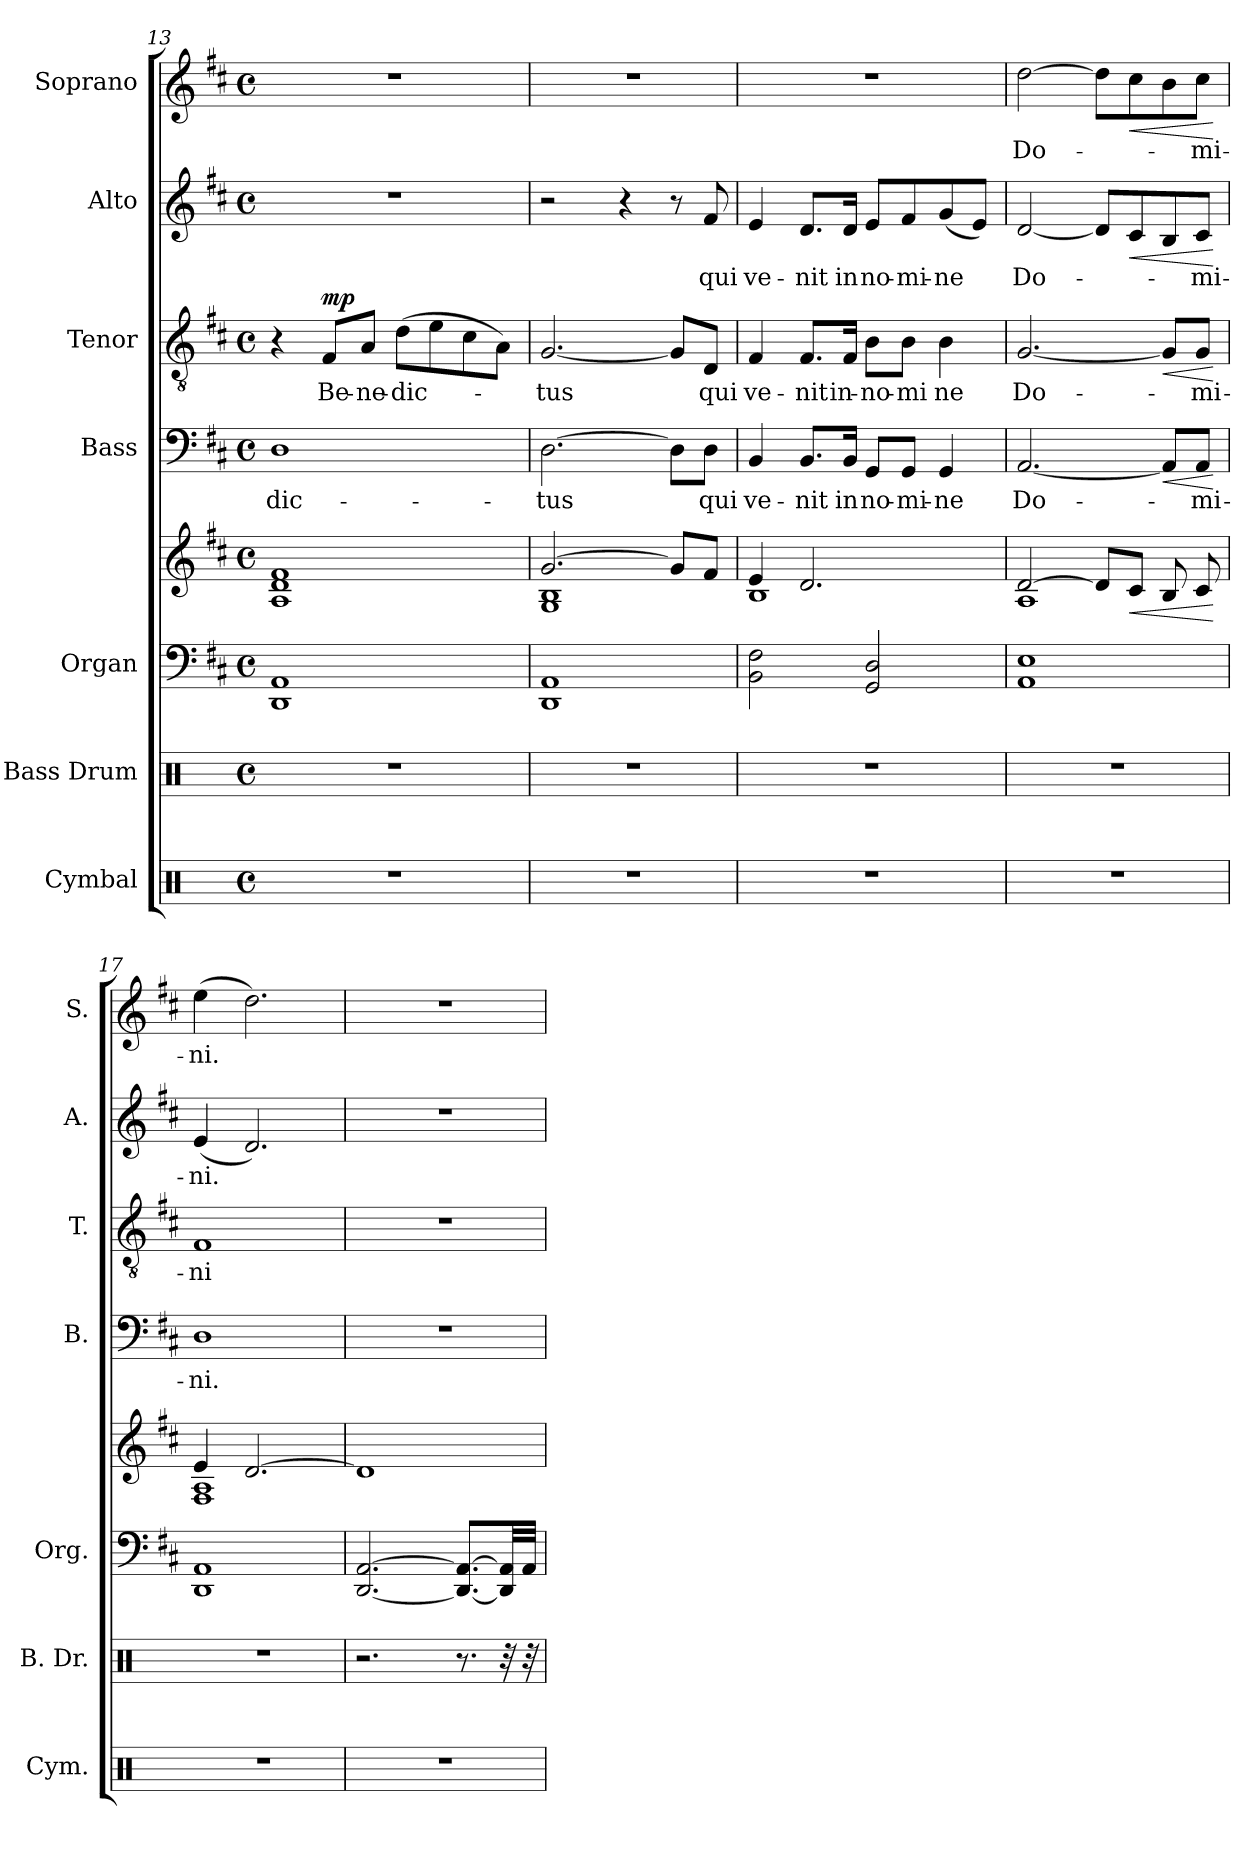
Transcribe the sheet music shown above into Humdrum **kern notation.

**kern	**kern	**kern	**kern	**dynam	**kern	**text	**dynam	**kern	**text	**dynam	**kern	**text	**dynam	**kern	**text	**dynam
*part7	*part6	*part5	*part5	*part5	*part4	*part4	*part4	*part3	*part3	*part3	*part2	*part2	*part2	*part1	*part1	*part1
*staff8	*staff7	*staff6	*staff5	*staff5/6	*staff4	*staff4	*staff4	*staff3	*staff3	*staff3	*staff2	*staff2	*staff2	*staff1	*staff1	*staff1
*I"Cymbal	*I"Bass Drum	*I"Organ	*	*	*I"Bass	*	*	*I"Tenor	*	*	*I"Alto	*	*	*I"Soprano	*	*
*I'Cym.	*I'B. Dr.	*I'Org.	*	*	*I'B.	*	*	*I'T.	*	*	*I'A.	*	*	*I'S.	*	*
!!LO:PB:g=z
*clefX	*clefX	*clefF4	*clefG2	*	*clefF4	*	*	*clefGv2	*	*	*clefG2	*	*	*clefG2	*	*
*k[]	*k[]	*k[f#c#]	*k[f#c#]	*	*k[f#c#]	*	*	*k[f#c#]	*	*	*k[f#c#]	*	*	*k[f#c#]	*	*
*M4/4	*M4/4	*M4/4	*M4/4	*	*M4/4	*	*	*M4/4	*	*	*M4/4	*	*	*M4/4	*	*
*met(c)	*met(c)	*met(c)	*met(c)	*	*met(c)	*	*	*met(c)	*	*	*met(c)	*	*	*met(c)	*	*
=13	=13	=13	=13	=13	=13	=13	=13	=13	=13	=13	=13	=13	=13	=13	=13	=13
!	!	!	!	!	!	!LO:LY:b	!	!	!	!	!	!	!	!	!	!
1r	1r	1DD 1AA	1A 1d 1f#	.	1D	-dic-	.	4r	.	.	1r	.	.	1r	.	.
!	!	!	!	!	!	!	!	!	!LO:LY:b	!LO:DY:b	!	!	!	!	!	!
.	.	.	.	.	.	.	.	8F#/L	Be-	mp	.	.	.	.	.	.
!	!	!	!	!	!	!	!	!	!LO:LY:b	!	!	!	!	!	!	!
.	.	.	.	.	.	.	.	8A/J	-ne-	.	.	.	.	.	.	.
!	!	!	!	!	!	!	!	!	!LO:LY:b	!	!	!	!	!	!	!
.	.	.	.	.	.	.	.	(8d\L	-dic-	.	.	.	.	.	.	.
.	.	.	.	.	.	.	.	8e\	.	.	.	.	.	.	.	.
.	.	.	.	.	.	.	.	8c#\	.	.	.	.	.	.	.	.
.	.	.	.	.	.	.	.	8A\J)	.	.	.	.	.	.	.	.
=14	=14	=14	=14	=14	=14	=14	=14	=14	=14	=14	=14	=14	=14	=14	=14	=14
*	*	*	*^	*	*	*	*	*	*	*	*	*	*	*	*	*
!	!	!	!	!	!	!	!LO:LY:b	!	!	!LO:LY:b	!	!	!	!	!	!	!
1r	1r	1DD 1AA	[2.g/	1G 1B	.	[2.D\	-tus	.	[2.G/	-tus	.	2r	.	.	1r	.	.
.	.	.	.	.	.	.	.	.	.	.	.	4r	.	.	.	.	.
.	.	.	8g/L]	.	.	8D\L]	.	.	8G/L]	.	.	8r	.	.	.	.	.
!	!	!	!	!	!	!	!LO:LY:b	!	!	!LO:LY:b	!	!	!LO:LY:b	!	!	!	!
.	.	.	8f#/J	.	.	8D\J	qui	.	8D/J	qui	.	8f#/	qui	.	.	.	.
=15	=15	=15	=15	=15	=15	=15	=15	=15	=15	=15	=15	=15	=15	=15	=15	=15	=15
!	!	!	!	!	!	!	!LO:LY:b	!	!	!LO:LY:b	!	!	!LO:LY:b	!	!	!	!
1r	1r	2BB\ 2F#\	4e/	1B	.	4BB/	ve-	.	4F#/	ve-	.	4e/	ve-	.	1r	.	.
!	!	!	!	!	!	!	!LO:LY:b	!	!	!LO:LY:b	!	!	!LO:LY:b	!	!	!	!
.	.	.	2.d/	.	.	8.BB/L	-nit	.	8.F#/L	-nit	.	8.d/L	-nit	.	.	.	.
!	!	!	!	!	!	!	!LO:LY:b	!	!	!LO:LY:b	!	!	!LO:LY:b	!	!	!	!
.	.	.	.	.	.	16BB/Jk	in	.	16F#/Jk	in-	.	16d/Jk	in	.	.	.	.
!	!	!	!	!	!	!	!LO:LY:b	!	!	!LO:LY:b	!	!	!LO:LY:b	!	!	!	!
.	.	2GG/ 2D/	.	.	.	8GG/L	no-	.	8B\L	-no-	.	8e/L	no-	.	.	.	.
!	!	!	!	!	!	!	!LO:LY:b	!	!	!LO:LY:b	!	!	!LO:LY:b	!	!	!	!
.	.	.	.	.	.	8GG/J	-mi-	.	8B\J	-mi	.	8f#/	-mi-	.	.	.	.
!	!	!	!	!	!	!	!LO:LY:b	!	!	!LO:LY:b	!	!	!LO:LY:b	!	!	!	!
.	.	.	.	.	.	4GG/	-ne	.	4B\	ne	.	(8g/	-ne	.	.	.	.
.	.	.	.	.	.	.	.	.	.	.	.	8e/J)	.	.	.	.	.
=16	=16	=16	=16	=16	=16	=16	=16	=16	=16	=16	=16	=16	=16	=16	=16	=16	=16
!	!	!	!	!	!	!	!LO:LY:b	!	!	!LO:LY:b	!	!	!LO:LY:b	!	!	!LO:LY:b	!
1r	1r	1AA 1E	[2d/	1A	.	[2.AA/	Do-	.	[2.G/	Do-	.	[2d/	Do-	.	[2dd\	Do-	.
.	.	.	8d/L]	.	.	.	.	.	.	.	.	8d/L]	.	.	8dd\L]	.	.
!	!	!	!	!	!LO:HP:b	!	!	!	!	!	!	!	!	!LO:HP:b	!	!	!LO:HP:b
.	.	.	8c#/J	.	<	.	.	.	.	.	.	8c#/	.	<	8cc#\	.	<
!	!	!	!	!	!	!	!	!LO:HP:b	!	!	!LO:HP:b	!	!	!	!	!	!
.	.	.	8B/	.	.	8AA/L]	.	<	8G/L]	.	<	8B/	.	.	8b\	.	.
!	!	!	!	!	!	!	!LO:LY:b	!	!	!LO:LY:b	!	!	!LO:LY:b	!	!	!LO:LY:b	!
.	.	.	8c#/	.	.	8AA/J	mi-	.	8G/J	mi-	.	8c#/J	-mi-	.	8cc#\J	-mi-	.
*	*	*	*v	*v	*	*	*	*	*	*	*	*	*	*	*	*	*
.	.	.	.	[	.	.	[	.	.	[	.	.	[	.	.	[
=17	=17	=17	=17	=17	=17	=17	=17	=17	=17	=17	=17	=17	=17	=17	=17	=17
*	*	*	*^	*	*	*	*	*	*	*	*	*	*	*	*	*
!	!	!	!	!	!	!	!LO:LY:b	!	!	!LO:LY:b	!	!	!LO:LY:b	!	!	!LO:LY:b	!
1r	1r	1DD 1AA	4e/	1F# 1A	.	1D	-ni.	.	1F#	-ni	.	(4e/	-ni.	.	(4ee\	-ni.	.
.	.	.	[2.d/	.	.	.	.	.	.	.	.	2.d/)	.	.	2.dd\)	.	.
*	*	*	*v	*v	*	*	*	*	*	*	*	*	*	*	*	*	*
=18	=18	=18	=18	=18	=18	=18	=18	=18	=18	=18	=18	=18	=18	=18	=18	=18
1r	2.r	[2.DD/ [2.AA/	1d]	.	1r	.	.	1r	.	.	1r	.	.	1r	.	.
.	8.r	8.DD/_ 8.AA/_L	.	.	.	.	.	.	.	.	.	.	.	.	.	.
.	32r	32DD/] 32AA/]LL	.	.	.	.	.	.	.	.	.	.	.	.	.	.
.	32r	32AA/JJJ	.	.	.	.	.	.	.	.	.	.	.	.	.	.
=	=	=	=	=	=	=	=	=	=	=	=	=	=	=	=	=
*-	*-	*-	*-	*-	*-	*-	*-	*-	*-	*-	*-	*-	*-	*-	*-	*-
